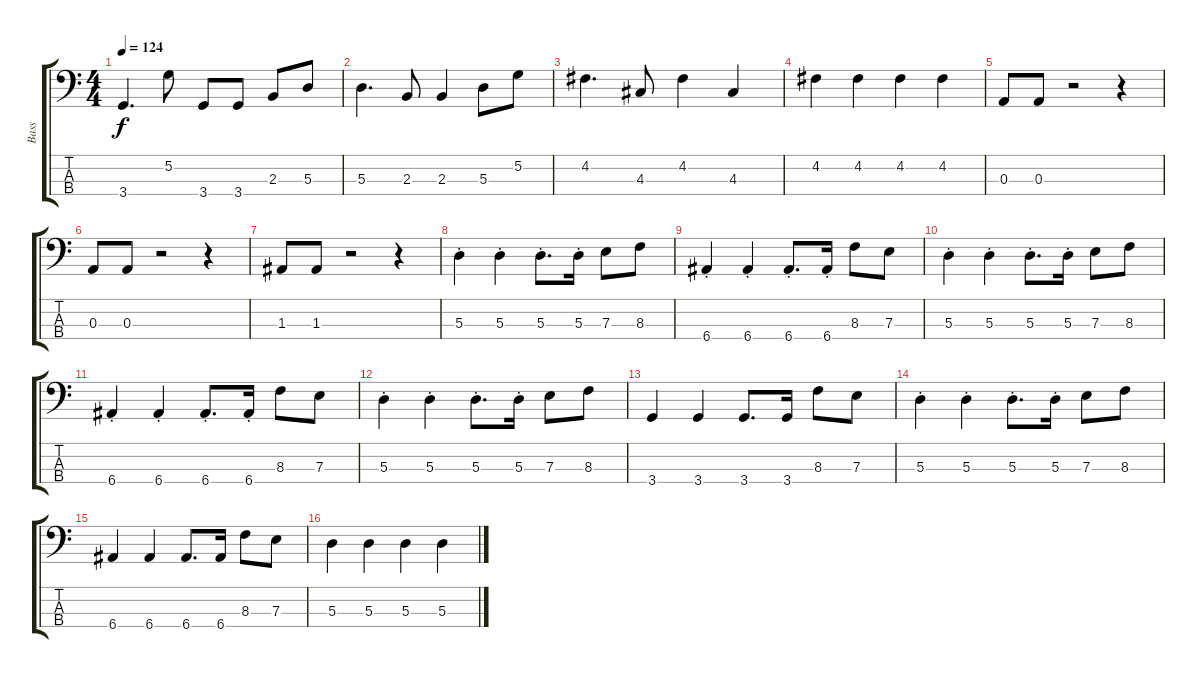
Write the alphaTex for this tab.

\track ("Bass" "Bass") {instrument electricbasspick}
\staff {score tabs}
\tuning (G2 D2 A1 E1) {hide}
\ts (4 4)
\tempo 124
\clef f4
\ks c
3.4.4{d dy f} 5.2.8 3.4.8 3.4.8 2.3.8 5.3.8 |
5.3.4{d} 2.3.8 2.3.4 5.3.8 5.2.8 |
4.2.4{d} 4.3.8 4.2.4 4.3.4 |
4.2.4 4.2.4 4.2.4 4.2.4 |
0.3.8 0.3.8 r.2 r.4 |
0.3.8 0.3.8 r.2 r.4 |
1.3.8 1.3.8 r.2 r.4 |
5.3{st}.4 5.3{st}.4 5.3{st}.8{d} 5.3{st}.16 7.3.8 8.3.8 |
6.4{st}.4 6.4{st}.4 6.4{st}.8{d} 6.4{st}.16 8.3.8 7.3.8 |
5.3{st}.4 5.3{st}.4 5.3{st}.8{d} 5.3{st}.16 7.3.8 8.3.8 |
6.4{st}.4 6.4{st}.4 6.4{st}.8{d} 6.4{st}.16 8.3.8 7.3.8 |
5.3{st}.4 5.3{st}.4 5.3{st}.8{d} 5.3{st}.16 7.3.8 8.3.8 |
3.4.4 3.4.4 3.4.8{d} 3.4.16 8.3.8 7.3.8 |
5.3{st}.4 5.3{st}.4 5.3{st}.8{d} 5.3{st}.16 7.3.8 8.3.8 |
6.4.4 6.4.4 6.4.8{d} 6.4.16 8.3.8 7.3.8 |
5.3.4 5.3.4 5.3.4 5.3.4
